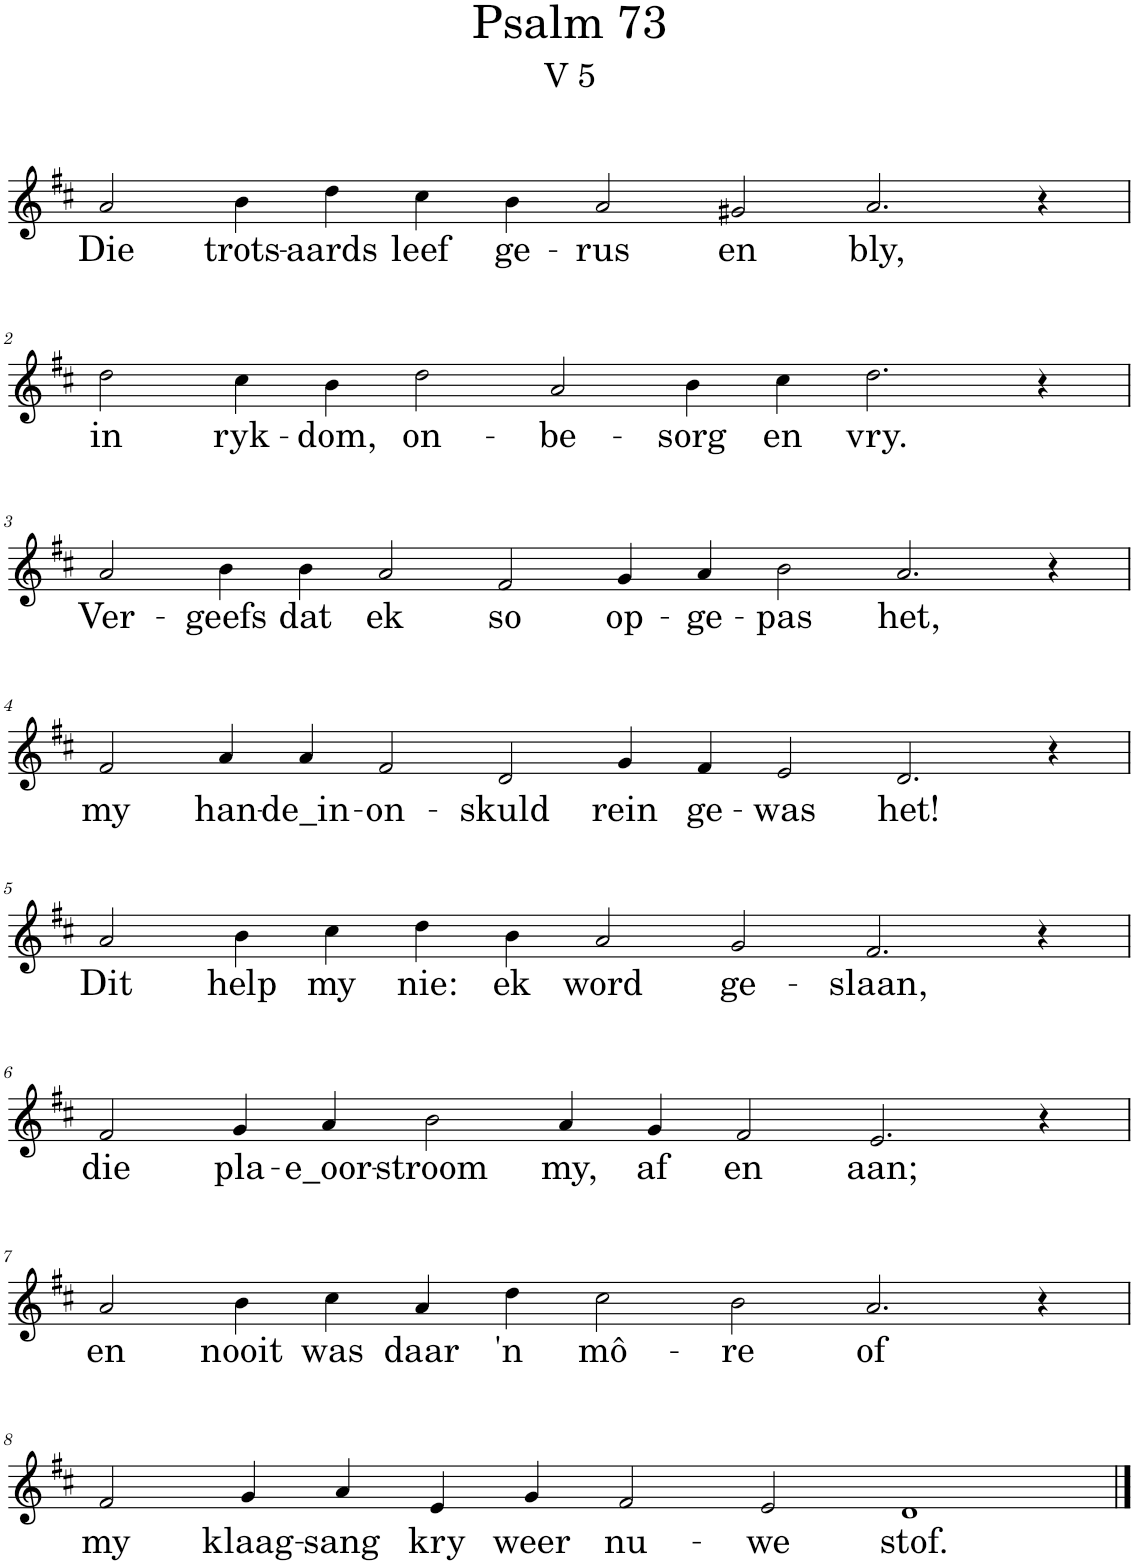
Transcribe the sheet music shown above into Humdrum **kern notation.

**kern	**text
*part1	*part1
*staff1	*staff1
*I"Pipe Organ	*
*I'Org.	*
*clefG2	*
*k[f#c#]	*
*M14/4	*
=1	=1
!	!LO:LY:b
2a/	Die
!	!LO:LY:b
4b\	trots-
!	!LO:LY:b
4dd\	-aards
!	!LO:LY:b
4cc#\	leef
!	!LO:LY:b
4b\	ge-
!	!LO:LY:b
2a/	-rus
!	!LO:LY:b
2g#X/	en
!	!LO:LY:b
2.a/	bly,
4r	.
!!LO:LB:g=z
=2	=2
!	!LO:LY:b
2dd\	in
!	!LO:LY:b
4cc#\	ryk-
!	!LO:LY:b
4b\	-dom,
!	!LO:LY:b
2dd\	on-
!	!LO:LY:b
2a/	-be-
!	!LO:LY:b
4b\	-sorg
!	!LO:LY:b
4cc#\	en
!	!LO:LY:b
2.dd\	vry.
4r	.
!!LO:LB:g=z
=3	=3
*M16/4	*
!	!LO:LY:b
2a/	Ver-
!	!LO:LY:b
4b\	-geefs
!	!LO:LY:b
4b\	dat
!	!LO:LY:b
2a/	ek
!	!LO:LY:b
2f#/	so
!	!LO:LY:b
4g/	op-
!	!LO:LY:b
4a/	-ge-
!	!LO:LY:b
2b\	-pas
!	!LO:LY:b
2.a/	het,
4r	.
!!LO:LB:g=z
=4	=4
!	!LO:LY:b
2f#/	my
!	!LO:LY:b
4a/	han-
!	!LO:LY:b
4a/	-de_in-
!	!LO:LY:b
2f#/	-on-
!	!LO:LY:b
2d/	-skuld
!	!LO:LY:b
4g/	rein
!	!LO:LY:b
4f#/	ge-
!	!LO:LY:b
2e/	-was
!	!LO:LY:b
2.d/	het!
4r	.
!!LO:LB:g=z
=5	=5
*M14/4	*
!	!LO:LY:b
2a/	Dit
!	!LO:LY:b
4b\	help
!	!LO:LY:b
4cc#\	my
!	!LO:LY:b
4dd\	nie:
!	!LO:LY:b
4b\	ek
!	!LO:LY:b
2a/	word
!	!LO:LY:b
2g/	ge-
!	!LO:LY:b
2.f#/	-slaan,
4r	.
!!LO:LB:g=z
=6	=6
!	!LO:LY:b
2f#/	die
!	!LO:LY:b
4g/	pla-
!	!LO:LY:b
4a/	-e_oor-
!	!LO:LY:b
2b\	-stroom
!	!LO:LY:b
4a/	my,
!	!LO:LY:b
4g/	af
!	!LO:LY:b
2f#/	en
!	!LO:LY:b
2.e/	aan;
4r	.
!!LO:LB:g=z
=7	=7
!	!LO:LY:b
2a/	en
!	!LO:LY:b
4b\	nooit
!	!LO:LY:b
4cc#\	was
!	!LO:LY:b
4a/	daar
!	!LO:LY:b
4dd\	'n
!	!LO:LY:b
2cc#\	mô-
!	!LO:LY:b
2b\	-re
!	!LO:LY:b
2.a/	of
4r	.
!!LO:LB:g=z
=8	=8
!	!LO:LY:b
2f#/	my
!	!LO:LY:b
4g/	klaag-
!	!LO:LY:b
4a/	-sang
!	!LO:LY:b
4e/	kry
!	!LO:LY:b
4g/	weer
!	!LO:LY:b
2f#/	nu-
!	!LO:LY:b
2e/	-we
!	!LO:LY:b
1d	stof.
==	==
*-	*-
